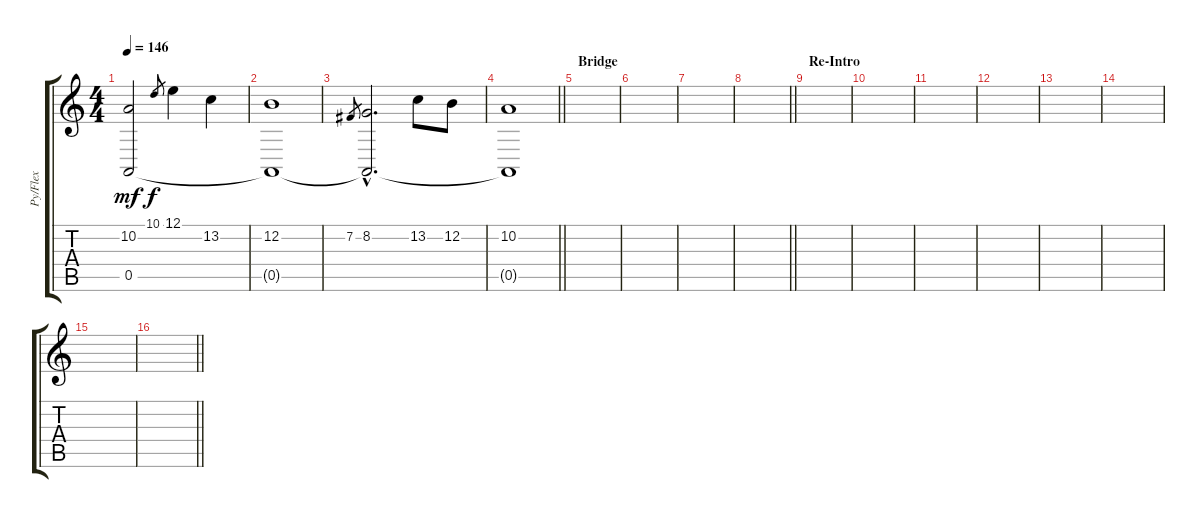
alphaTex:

\track ("Py/Flex" "Py/Flex") {instrument bagpipe}
\staff {score tabs}
\tuning (E4 B3 G3 D3 A2 E2) {hide}
\ts (4 4)
\tempo 146
\clef g2
\ks c
(10.2 0.5).2{dy mf} 10.1.8{gr dy f} 12.1.4 13.2.4 |
(12.2 0.5{t}).1 |
7.2.8{gr} (8.2{hac} 0.5{hac t}).2{d} 13.2.8 12.2.8 |
\barLineRight lightlight
(10.2 0.5{t}).1 |
\section ("" "Bridge")
|
|
|
\barLineRight lightlight
|
\section ("" "Re-Intro")
|
|
|
|
|
|
|
\barLineRight lightlight
